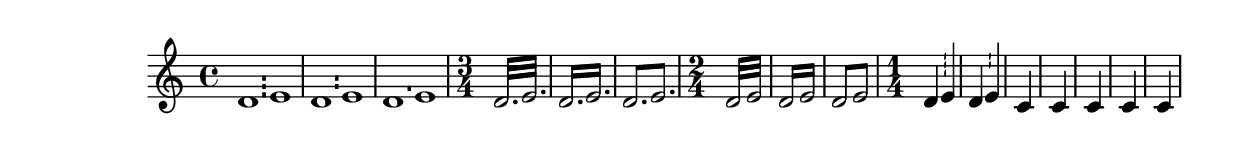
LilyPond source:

\version "2.4.0"

\header{
texidoc="
Chord tremolos look like beams, but are a kind of repeat symbol.
To avoid confusion, chord tremolo beams do not reach the stems, but 
leave a gap.  Chord tremolo beams on half notes are not ambiguous,
as half notes cannot appear in a regular beam, and should reach the 
stems.

In this example, each tremolo lasts exactly one measure.

(To ensure that the spacing engine is not confused we add some regular
notes as well.)

"
}

\score { 
  \context Voice \relative c' {
	\time 4/4
	\repeat "tremolo" 16 { d32 e }
	\repeat "tremolo" 8 { d16 e }
	\repeat "tremolo" 4 { d8 e }

	\time 3/4
	\repeat "tremolo" 12 { d32 e }
	\repeat "tremolo" 6 { d16 e } 
	\repeat "tremolo" 3 { d8 e } 

	\time 2/4
	\repeat "tremolo" 8 { d32 e }
	\repeat "tremolo" 4 { d16 e }
	\repeat "tremolo" 2 { d8 e }

	\time 1/4
	\repeat "tremolo" 4 { d32 e }
	\repeat "tremolo" 2 { d16 e }

	c4 c4 c4 c4 c4 
  }

  \midi { }
  \layout {} 
}

